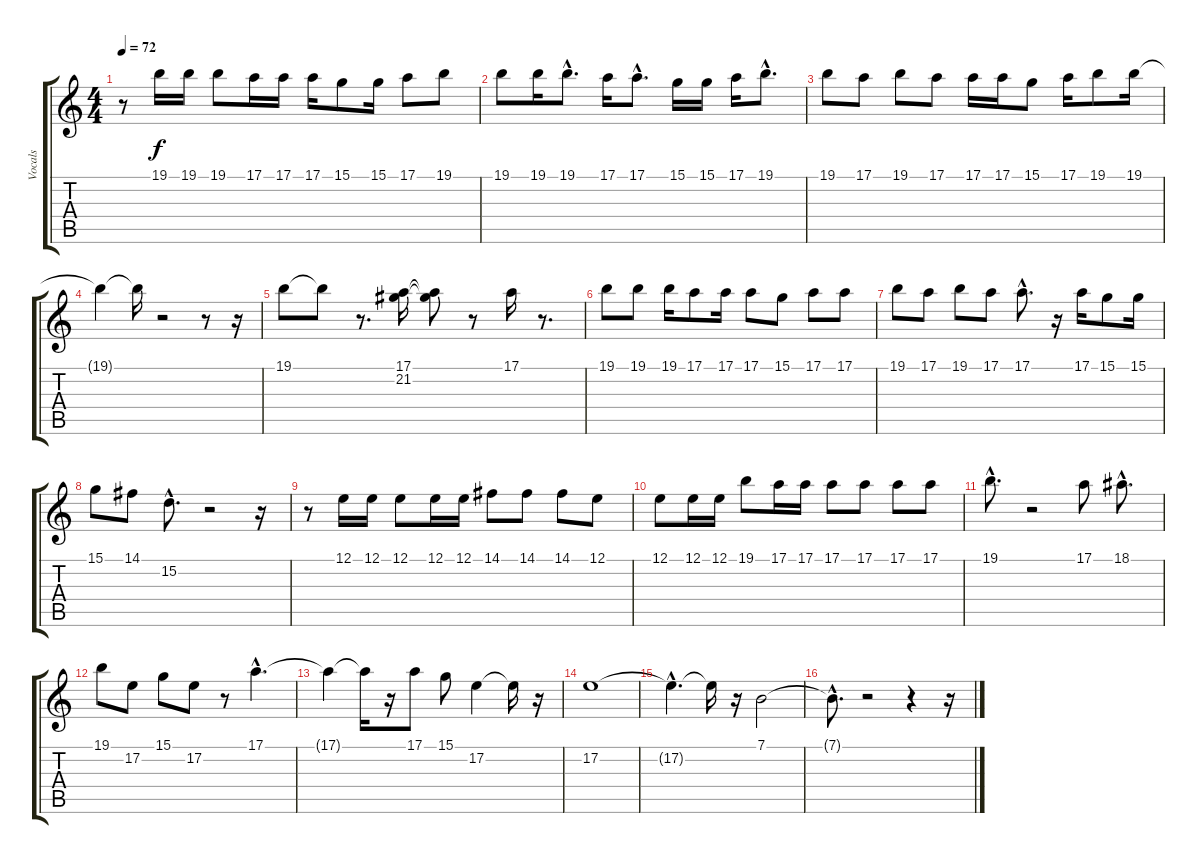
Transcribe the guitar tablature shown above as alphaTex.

\track ("Vocals" "Vocals") {instrument choiraahs}
\staff {score tabs}
\tuning (E4 B3 G3 D3 A2 E2) {hide}
\ts (4 4)
\tempo 72
\clef g2
\ks c
r.8{dy f} 19.1.16 19.1.16 19.1.8 17.1.16 17.1.16 17.1.16 15.1.8 15.1.16 17.1.8 19.1.8 |
19.1.8 19.1.16 19.1{hac}.8{d} 17.1.16 17.1{hac}.8{d} 15.1.16 15.1.16 17.1.16 19.1{hac}.8{d} |
19.1.8 17.1.8 19.1.8 17.1.8 17.1.16 17.1.16 15.1.8 17.1.16 19.1.8 19.1.16 |
19.1{t}.4 19.1{t}.16 r.2 r.8 r.16 |
19.1.8 19.1{t}.8 r.8{d} (17.1 21.2).16 (17.1{t} 21.2{t}).8 r.8 17.1.16 r.8{d} |
19.1.8 19.1.8 19.1.16 17.1.8 17.1.16 17.1.8 15.1.8 17.1.8 17.1.8 |
19.1.8 17.1.8 19.1.8 17.1.8 17.1{hac}.8{d} r.16 17.1.16 15.1.8 15.1.16 |
15.1.8 14.1.8 15.2{hac}.8{d} r.2 r.16 |
r.8 12.1.16 12.1.16 12.1.8 12.1.16 12.1.16 14.1.8 14.1.8 14.1.8 12.1.8 |
12.1.8 12.1.16 12.1.16 19.1.8 17.1.16 17.1.16 17.1.8 17.1.8 17.1.8 17.1.8 |
19.1{hac}.8{d} r.2 17.1.8 18.1{hac}.8{d} |
19.1.8 17.2.8 15.1.8 17.2.8 r.8 17.1{hac}.4{d} |
17.1{t}.4 17.1{t}.16 r.16 17.1.8 15.1.8 17.2.4 17.2{t}.16 r.16 |
17.2.1 |
17.2{hac t}.4{d} 17.2{t}.16 r.16 7.1.2 |
7.1{hac t}.8{d} r.2 r.4 r.16
